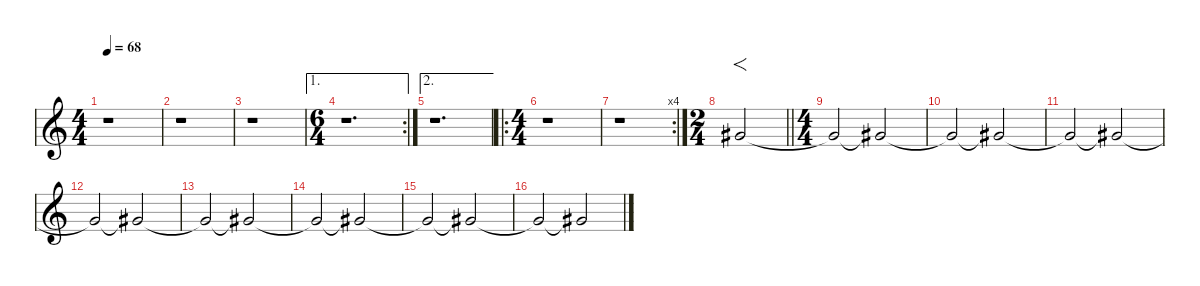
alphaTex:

\defaultSystemsLayout 4
\hideDynamics
\bracketExtendMode nobrackets
\singleTrackTrackNamePolicy hidden
\multiTrackTrackNamePolicy hidden
\firstSystemTrackNameMode fullname
\firstSystemTrackNameOrientation horizontal
\otherSystemsTrackNameOrientation horizontal
\track ("Per Wiberg" "chr.") {instrument choiraahs}
\staff {score}
\tuning (E4 B3 G3 D3 A2 E2)
\ts (4 4)
\beaming (8 2 2 2 2)
\tempo 68
\clef g2
\ks c
r.1{dy f instrument choiraahs beam Down} |
r.1{beam Down} |
r.1{beam Down} |
\ae 1
\rc 2
\ts (6 4)
\beaming (8 2 2 2 2 2 2)
r.1{d beam Down} |
\ae 2
r.1{d beam Down} |
\ro
\ts (4 4)
\beaming (8 2 2 2 2)
r.1{beam Down} |
\rc 4
r.1{beam Down} |
\ts (2 4)
\beaming (8 2 2)
\barLineRight lightlight
4.1{acc #}.2{f beam Up} |
\ts (4 4)
\beaming (8 2 2 2 2)
\section ("" "")
4.1{t acc #}.2{beam Up} 4.1{t acc #}.2{beam Up} |
4.1{t acc #}.2{beam Up} 4.1{t acc #}.2{beam Up} |
4.1{t acc #}.2{beam Up} 4.1{t acc #}.2{beam Up} |
4.1{t acc #}.2{beam Up} 4.1{t acc #}.2{beam Up} |
4.1{t acc #}.2{beam Up} 4.1{t acc #}.2{beam Up} |
4.1{t acc #}.2{beam Up} 4.1{t acc #}.2{beam Up} |
4.1{t acc #}.2{beam Up} 4.1{t acc #}.2{beam Up} |
4.1{t acc #}.2{beam Up} 4.1{t acc #}.2{beam Up}
